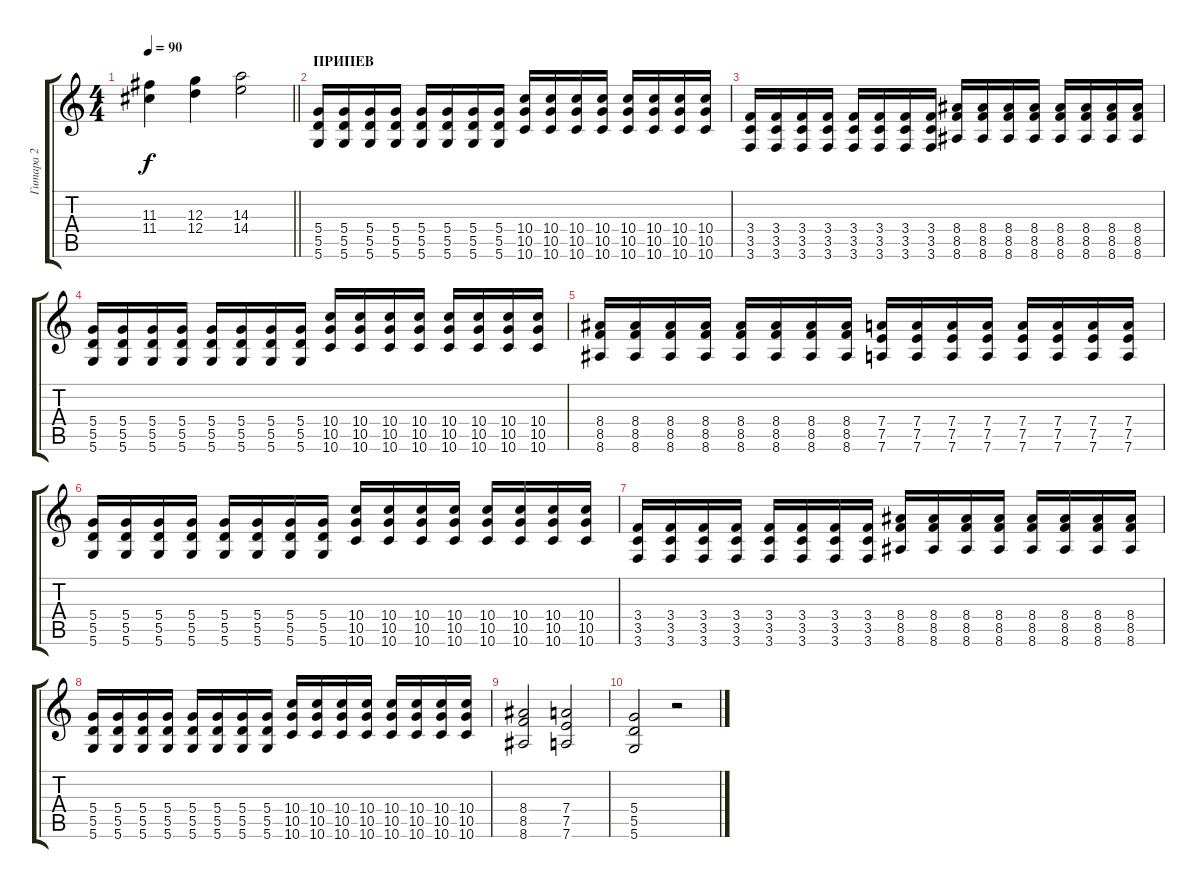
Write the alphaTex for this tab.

\track ("Гитара 2" "Гитара 2") {instrument distortionguitar}
\staff {score tabs}
\tuning (E4 B3 G3 D3 A2 D2) {hide}
\ts (4 4)
\tempo 90
\clef g2
\barLineRight lightlight
\ks c
(11.3 11.4).4{dy f} (12.3 12.4).4 (14.3 14.4).2 |
\section ("" "ПРИПЕВ")
(5.4 5.5 5.6).16 (5.4 5.5 5.6).16 (5.4 5.5 5.6).16 (5.4 5.5 5.6).16 (5.4 5.5 5.6).16 (5.4 5.5 5.6).16 (5.4 5.5 5.6).16 (5.4 5.5 5.6).16 (10.4 10.5 10.6).16 (10.4 10.5 10.6).16 (10.4 10.5 10.6).16 (10.4 10.5 10.6).16 (10.4 10.5 10.6).16 (10.4 10.5 10.6).16 (10.4 10.5 10.6).16 (10.4 10.5 10.6).16 |
(3.4 3.5 3.6).16 (3.4 3.5 3.6).16 (3.4 3.5 3.6).16 (3.4 3.5 3.6).16 (3.4 3.5 3.6).16 (3.4 3.5 3.6).16 (3.4 3.5 3.6).16 (3.4 3.5 3.6).16 (8.4 8.5 8.6).16 (8.4 8.5 8.6).16 (8.4 8.5 8.6).16 (8.4 8.5 8.6).16 (8.4 8.5 8.6).16 (8.4 8.5 8.6).16 (8.4 8.5 8.6).16 (8.4 8.5 8.6).16 |
(5.4 5.5 5.6).16 (5.4 5.5 5.6).16 (5.4 5.5 5.6).16 (5.4 5.5 5.6).16 (5.4 5.5 5.6).16 (5.4 5.5 5.6).16 (5.4 5.5 5.6).16 (5.4 5.5 5.6).16 (10.4 10.5 10.6).16 (10.4 10.5 10.6).16 (10.4 10.5 10.6).16 (10.4 10.5 10.6).16 (10.4 10.5 10.6).16 (10.4 10.5 10.6).16 (10.4 10.5 10.6).16 (10.4 10.5 10.6).16 |
(8.4 8.5 8.6).16 (8.4 8.5 8.6).16 (8.4 8.5 8.6).16 (8.4 8.5 8.6).16 (8.4 8.5 8.6).16 (8.4 8.5 8.6).16 (8.4 8.5 8.6).16 (8.4 8.5 8.6).16 (7.4 7.5 7.6).16 (7.4 7.5 7.6).16 (7.4 7.5 7.6).16 (7.4 7.5 7.6).16 (7.4 7.5 7.6).16 (7.4 7.5 7.6).16 (7.4 7.5 7.6).16 (7.4 7.5 7.6).16 |
(5.4 5.5 5.6).16 (5.4 5.5 5.6).16 (5.4 5.5 5.6).16 (5.4 5.5 5.6).16 (5.4 5.5 5.6).16 (5.4 5.5 5.6).16 (5.4 5.5 5.6).16 (5.4 5.5 5.6).16 (10.4 10.5 10.6).16 (10.4 10.5 10.6).16 (10.4 10.5 10.6).16 (10.4 10.5 10.6).16 (10.4 10.5 10.6).16 (10.4 10.5 10.6).16 (10.4 10.5 10.6).16 (10.4 10.5 10.6).16 |
(3.4 3.5 3.6).16 (3.4 3.5 3.6).16 (3.4 3.5 3.6).16 (3.4 3.5 3.6).16 (3.4 3.5 3.6).16 (3.4 3.5 3.6).16 (3.4 3.5 3.6).16 (3.4 3.5 3.6).16 (8.4 8.5 8.6).16 (8.4 8.5 8.6).16 (8.4 8.5 8.6).16 (8.4 8.5 8.6).16 (8.4 8.5 8.6).16 (8.4 8.5 8.6).16 (8.4 8.5 8.6).16 (8.4 8.5 8.6).16 |
(5.4 5.5 5.6).16 (5.4 5.5 5.6).16 (5.4 5.5 5.6).16 (5.4 5.5 5.6).16 (5.4 5.5 5.6).16 (5.4 5.5 5.6).16 (5.4 5.5 5.6).16 (5.4 5.5 5.6).16 (10.4 10.5 10.6).16 (10.4 10.5 10.6).16 (10.4 10.5 10.6).16 (10.4 10.5 10.6).16 (10.4 10.5 10.6).16 (10.4 10.5 10.6).16 (10.4 10.5 10.6).16 (10.4 10.5 10.6).16 |
(8.4 8.5 8.6).2 (7.4 7.5 7.6).2 |
(5.4 5.5 5.6).2 r.2
